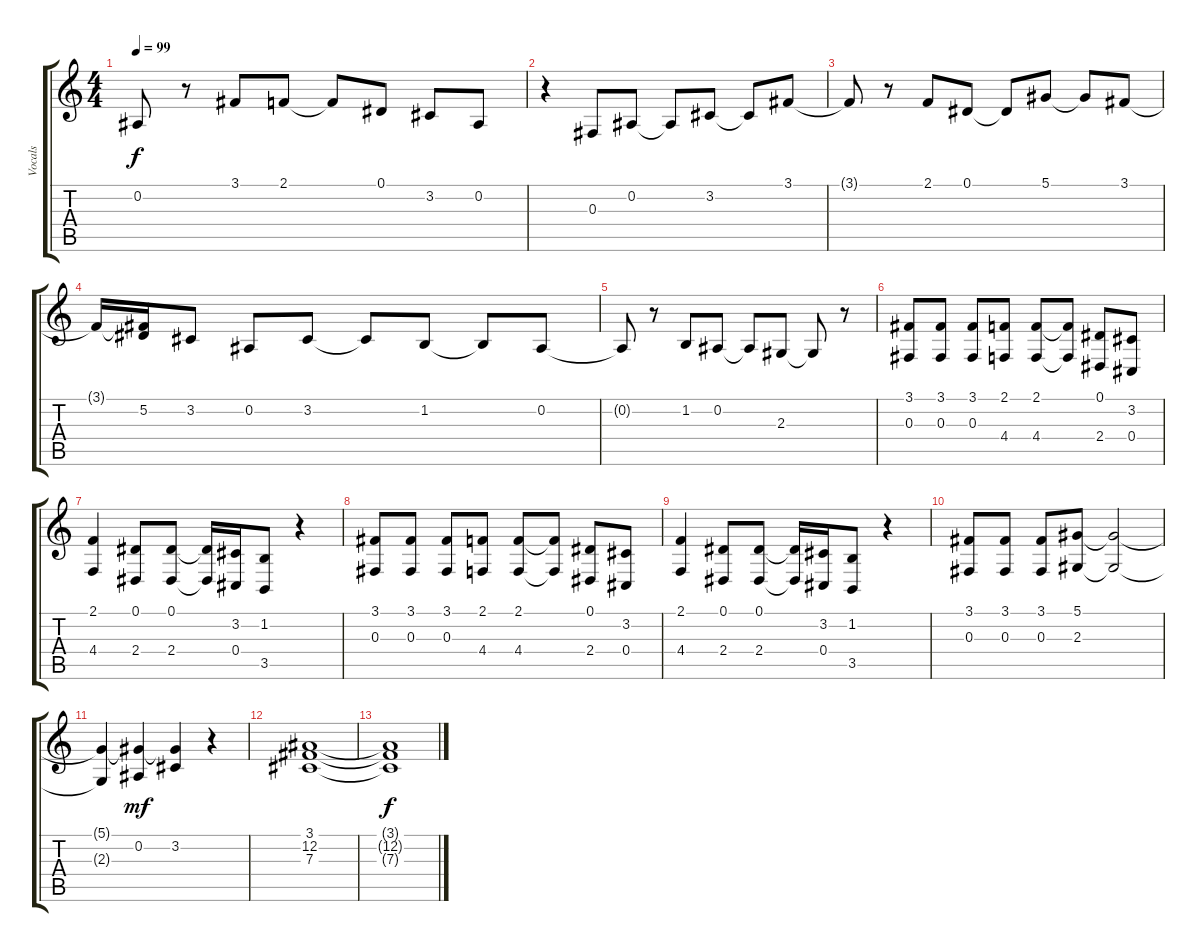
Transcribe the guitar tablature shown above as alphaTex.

\track ("Vocals" "Vocals") {instrument flute}
\staff {score tabs}
\tuning (Eb4 Bb3 Gb3 Db3 Ab2 Eb2) {hide}
\ts (4 4)
\tempo 99
\clef g2
\ks c
0.2{t}.8{dy f} r.8 3.1.8 2.1.8 2.1{t}.8 0.1.8 3.2.8 0.2.8 |
r.4 0.3.8 0.2.8 0.2{t}.8 3.2.8 3.2{t}.8 3.1.8 |
3.1{t}.8 r.8 2.1.8 0.1.8 0.1{t}.8 5.1.8 5.1{t}.8 3.1.8 |
3.1{t}.16 (3.1{t} 5.2).16 3.2.8 0.2.8 3.2.8 3.2{t}.8 1.2.8 1.2{t}.8 0.2.8 |
0.2{t}.8 r.8 1.2.8 0.2.8 0.2{t}.8 2.3.8 2.3{t}.8 r.8 |
(3.1 0.3).8 (3.1 0.3).8 (3.1 0.3).8 (2.1 4.4).8 (2.1 4.4).8 (2.1{t} 4.4{t}).8 (0.1 2.4).8 (3.2 0.4).8 |
(2.1 4.4).4 (0.1 2.4).8 (0.1 2.4).8 (0.1{t} 2.4{t}).16 (3.2 0.4).16 (1.2 3.5).8 r.4 |
(3.1 0.3).8 (3.1 0.3).8 (3.1 0.3).8 (2.1 4.4).8 (2.1 4.4).8 (2.1{t} 4.4{t}).8 (0.1 2.4).8 (3.2 0.4).8 |
(2.1 4.4).4 (0.1 2.4).8 (0.1 2.4).8 (0.1{t} 2.4{t}).16 (3.2 0.4).16 (1.2 3.5).8 r.4 |
(3.1 0.3).8 (3.1 0.3).8 (3.1 0.3).8 (5.1 2.3).8 (5.1{t} 2.3{t}).2 |
(5.1{t} 2.3{t}).4 (5.1{t} 0.2).4{dy mf} (5.1{t} 3.2).4 r.4 |
(3.1 12.2 7.3).1 |
(3.1{t} 12.2{t} 7.3{t}).1{dy f}
